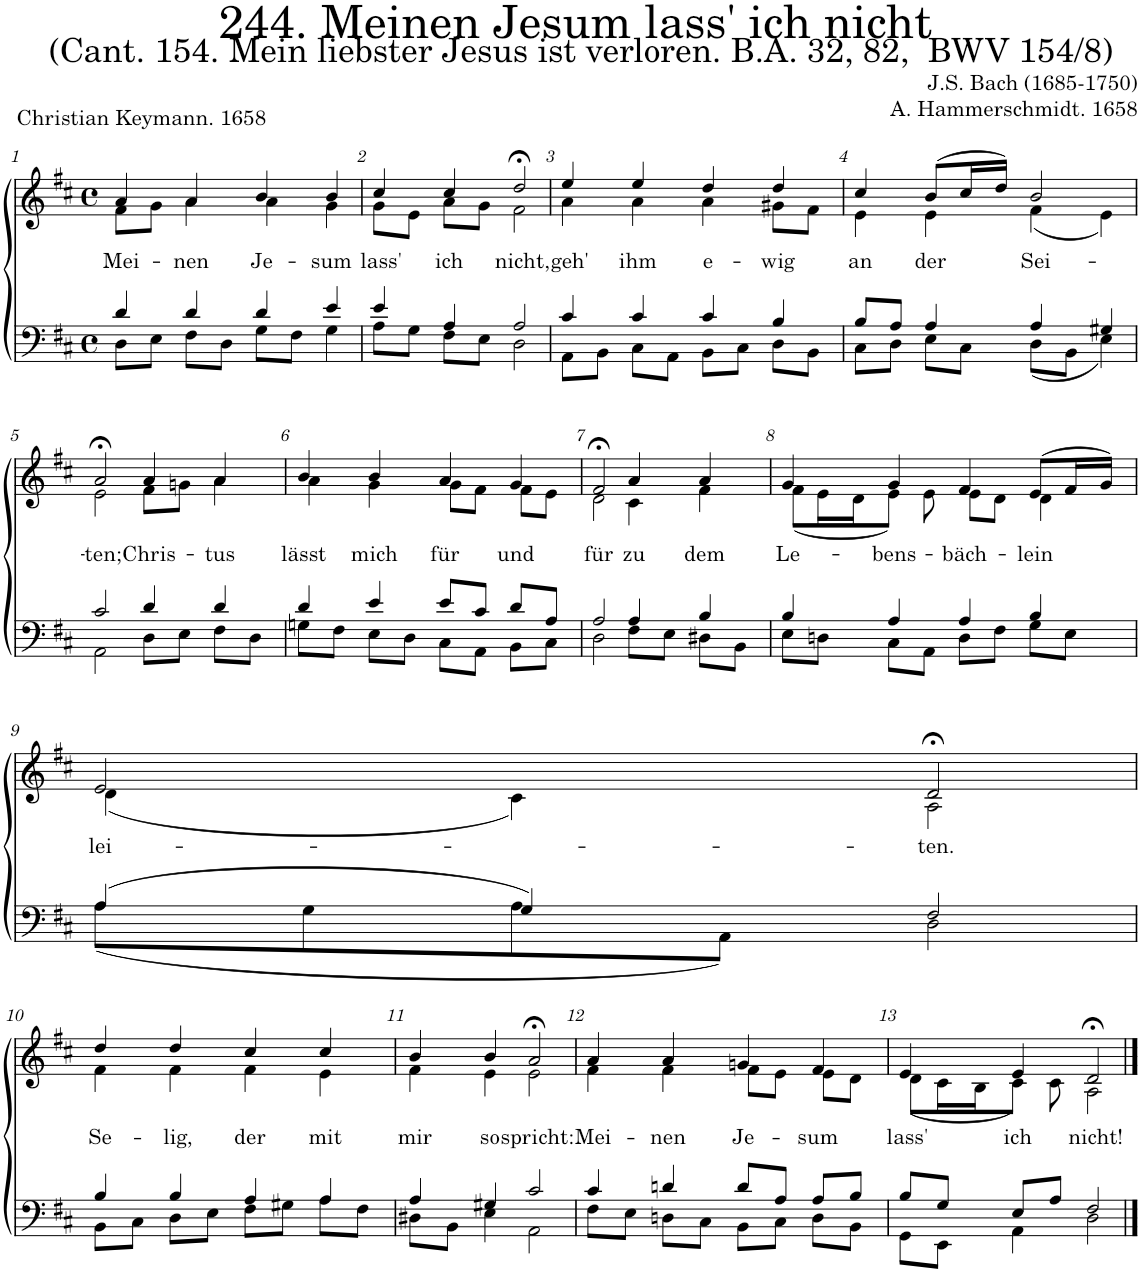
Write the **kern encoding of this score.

**kern	**kern	**text
*part2	*part1	*part1
*staff2	*staff1	*staff1
*I"Tenor/Bass	*I"Soprano/Alto	*
*clefF4	*clefG2	*
*k[f#c#]	*k[f#c#]	*
*M4/4	*M4/4	*
*met(c)	*met(c)	*
=1	=1	=1
*^	*	*
!	!	!	!LO:LY:b
*	*	*^	*
4d/	8D\L	4a/	8f#\L	Mei-
.	8E\J	.	8g\J	.
!	!	!	!	!LO:LY:b
4d/	8F#\L	4a/	4a\	-nen
.	8D\J	.	.	.
!	!	!	!	!LO:LY:b
4d/	8G\L	4b/	4a\	Je-
.	8F#\J	.	.	.
!	!	!	!	!LO:LY:b
4e/	4G\	4b/	4g\	-sum
=2	=2	=2	=2	=2
!	!	!	!	!LO:LY:b
4e/	8A\L	4cc#/	8g\L	lass'
.	8G\J	.	8e\J	.
!	!	!	!	!LO:LY:b
4A/	8F#\L	4cc#/	8a\L	ich
.	8E\J	.	8g\J	.
!	!	!	!	!LO:LY:b
2A/	2D\	2dd;<,/	2f#\	nicht,
=3	=3	=3	=3	=3
!	!	!	!	!LO:LY:b
4c#/	8AA\L	4ee/	4a\	geh'
.	8BB\J	.	.	.
!	!	!	!	!LO:LY:b
4c#/	8C#\L	4ee/	4a\	ihm
.	8AA\J	.	.	.
!	!	!	!	!LO:LY:b
4c#/	8BB\L	4dd/	4a\	e-
.	8C#\J	.	.	.
!	!	!	!	!LO:LY:b
4B/	8D\L	4dd/	8g#X\L	-wig
.	8BB\J	.	8f#\J	.
=4	=4	=4	=4	=4
!	!	!	!	!LO:LY:b
8B/L	8C#\L	4cc#/	4e\	an
8A/J	8D\J	.	.	.
!	!	!	!	!LO:LY:b
4A/	8E\L	(8b/L	4e\	der
.	8C#\J	16cc#/L	.	.
.	.	16dd/JJ)	.	.
!	!	!	!	!LO:LY:b
4A/	(8D\L	2b/	(4f#\	Sei-
.	8BB\J	.	.	.
4G#X/	4E\)	.	4e\)	.
!!LO:LB:g=z	!!
=5	=5	=5	=5	=5
!	!	!	!	!LO:LY:b
2c#/	2AA\	2a;<,/	2e\	-ten;
!	!	!	!	!LO:LY:b
4d/	8D\L	4a/	8f#\L	Chris-
.	8E\J	.	8gn\J	.
!	!	!	!	!LO:LY:b
4d/	8F#\L	4a/	4a\	-tus
.	8D\J	.	.	.
=6	=6	=6	=6	=6
!	!	!	!	!LO:LY:b
4d/	8Gn\L	4b/	4a\	lässt
.	8F#\J	.	.	.
!	!	!	!	!LO:LY:b
4e/	8E\L	4b/	4g\	mich
.	8D\J	.	.	.
!	!	!	!	!LO:LY:b
8e/L	8C#\L	4a/	8g\L	für
8c#/J	8AA\J	.	8f#\J	.
!	!	!	!	!LO:LY:b
8d/L	8BB\L	4g/	8f#\L	und
8A/J	8C#\J	.	8e\J	.
=7	=7	=7	=7	=7
!	!	!	!	!LO:LY:b
2A/	2D\	2f#;<,/	2d\	für
!	!	!	!	!LO:LY:b
4A/	8F#\L	4a/	4c#\	zu
.	8E\J	.	.	.
!	!	!	!	!LO:LY:b
4B/	8D#X\L	4a/	4f#\	dem
.	8BB\J	.	.	.
=8	=8	=8	=8	=8
!	!	!	!	!LO:LY:b
4B/	8E\L	4g/	(8f#\L	Le-
.	8Dn\J	.	16e\L	.
.	.	.	16d\J	.
!	!	!	!	!LO:LY:b
4A/	8C#\L	4g/	8e\J)	-bens-
.	8AA\J	.	8e\	.
!	!	!	!	!LO:LY:b
4A/	8D\L	4f#/	8e\L	-bäch-
.	8F#\J	.	8d\J	.
!	!	!	!	!LO:LY:b
4B/	8G\L	(8e/L	4d\	-lein
.	8E\J	16f#/L	.	.
.	.	16g/JJ)	.	.
!!LO:LB:g=z	!!
=9	=9	=9	=9	=9
!	!	!	!	!LO:LY:b
(4A/	(8A\L	2e/	(4d\	lei-
.	8G\	.	.	.
4G/)	8A\	.	4c#\)	.
.	8AA\J)	.	.	.
!	!	!	!	!LO:LY:b
2F#/	2D\	2d;<,/	2A\	-ten.
!!LO:LB:g=z	!!
=10	=10	=10	=10	=10
!	!	!	!	!LO:LY:b
4B/	8BB\L	4dd/	4f#\	Se-
.	8C#\J	.	.	.
!	!	!	!	!LO:LY:b
4B/	8D\L	4dd/	4f#\	-lig,
.	8E\J	.	.	.
!	!	!	!	!LO:LY:b
4A/	8F#\L	4cc#/	4f#\	der
.	8G#X\J	.	.	.
!	!	!	!	!LO:LY:b
4A/	8A\L	4cc#/	4e\	mit
.	8F#\J	.	.	.
=11	=11	=11	=11	=11
!	!	!	!	!LO:LY:b
4A/	8D#X\L	4b/	4f#\	mir
.	8BB\J	.	.	.
!	!	!	!	!LO:LY:b
4G#X/	4E\	4b/	4e\	so
!	!	!	!	!LO:LY:b
2c#/	2AA\	2a;<,/	2e\	spricht:
=12	=12	=12	=12	=12
!	!	!	!	!LO:LY:b
4c#/	8F#\L	4a/	4f#\	Mei-
.	8E\J	.	.	.
!	!	!	!	!LO:LY:b
4dn/	8Dn\L	4a/	4f#\	-nen
.	8C#\J	.	.	.
!	!	!	!	!LO:LY:b
8d/L	8BB\L	4gn/	8f#\L	Je-
8A/J	8C#\J	.	8e\J	.
!	!	!	!	!LO:LY:b
8A/L	8D\L	4f#/	8e\L	-sum
8B/J	8BB\J	.	8d\J	.
=13	=13	=13	=13	=13
!	!	!	!	!LO:LY:b
8B/L	8GG\L	4e/	(8d\L	lass'
8G/J	8EE\J	.	16c#\L	.
.	.	.	16B\J	.
!	!	!	!	!LO:LY:b
8E/L	4AA\	4e/	8c#\J)	ich
8A/J	.	.	8c#\	.
!	!	!	!	!LO:LY:b
2F#/	2D\	2d;</	2A\	nicht!
*v	*v	*	*	*
*	*v	*v	*
==	==	==
*-	*-	*-
